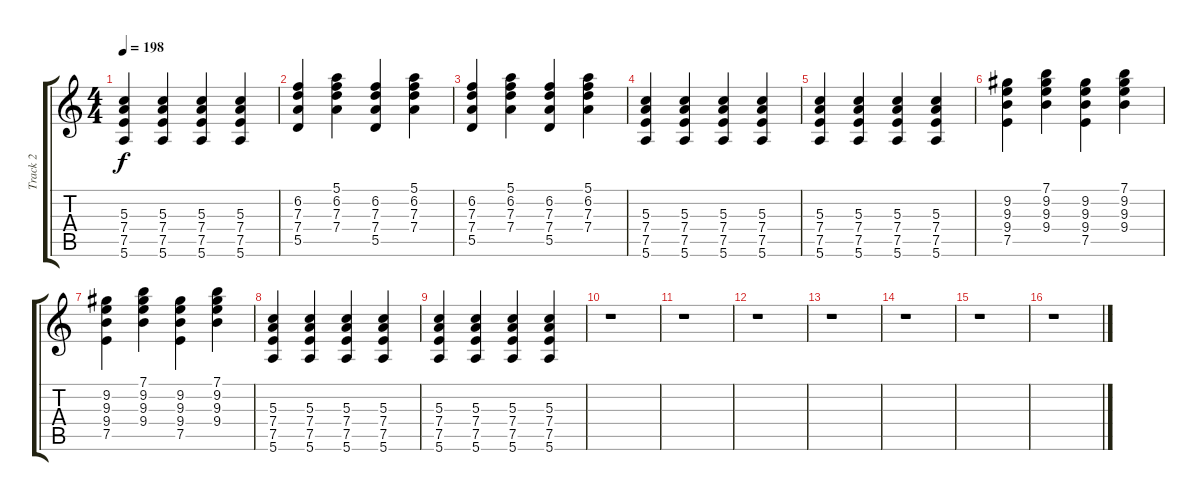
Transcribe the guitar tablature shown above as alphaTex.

\track ("Track 2" "Track 2") {mute instrument acousticguitarsteel}
\staff {score tabs}
\tuning (E4 B3 G3 D3 A2 E2) {hide}
\ts (4 4)
\tempo 198
\clef g2
\ks c
(5.3 7.4 7.5 5.6).4{dy f} (5.3 7.4 7.5 5.6).4 (5.3 7.4 7.5 5.6).4 (5.3 7.4 7.5 5.6).4 |
(6.2 7.3 7.4 5.5).4 (5.1 6.2 7.3 7.4).4 (6.2 7.3 7.4 5.5).4 (5.1 6.2 7.3 7.4).4 |
(6.2 7.3 7.4 5.5).4 (5.1 6.2 7.3 7.4).4 (6.2 7.3 7.4 5.5).4 (5.1 6.2 7.3 7.4).4 |
(5.3 7.4 7.5 5.6).4 (5.3 7.4 7.5 5.6).4 (5.3 7.4 7.5 5.6).4 (5.3 7.4 7.5 5.6).4 |
(5.3 7.4 7.5 5.6).4 (5.3 7.4 7.5 5.6).4 (5.3 7.4 7.5 5.6).4 (5.3 7.4 7.5 5.6).4 |
(9.2 9.3 9.4 7.5).4 (7.1 9.2 9.3 9.4).4 (9.2 9.3 9.4 7.5).4 (7.1 9.2 9.3 9.4).4 |
(9.2 9.3 9.4 7.5).4 (7.1 9.2 9.3 9.4).4 (9.2 9.3 9.4 7.5).4 (7.1 9.2 9.3 9.4).4 |
(5.3 7.4 7.5 5.6).4 (5.3 7.4 7.5 5.6).4 (5.3 7.4 7.5 5.6).4 (5.3 7.4 7.5 5.6).4 |
(5.3 7.4 7.5 5.6).4 (5.3 7.4 7.5 5.6).4 (5.3 7.4 7.5 5.6).4 (5.3 7.4 7.5 5.6).4 |
r.1 |
r.1 |
r.1 |
r.1 |
r.1 |
r.1 |
r.1
